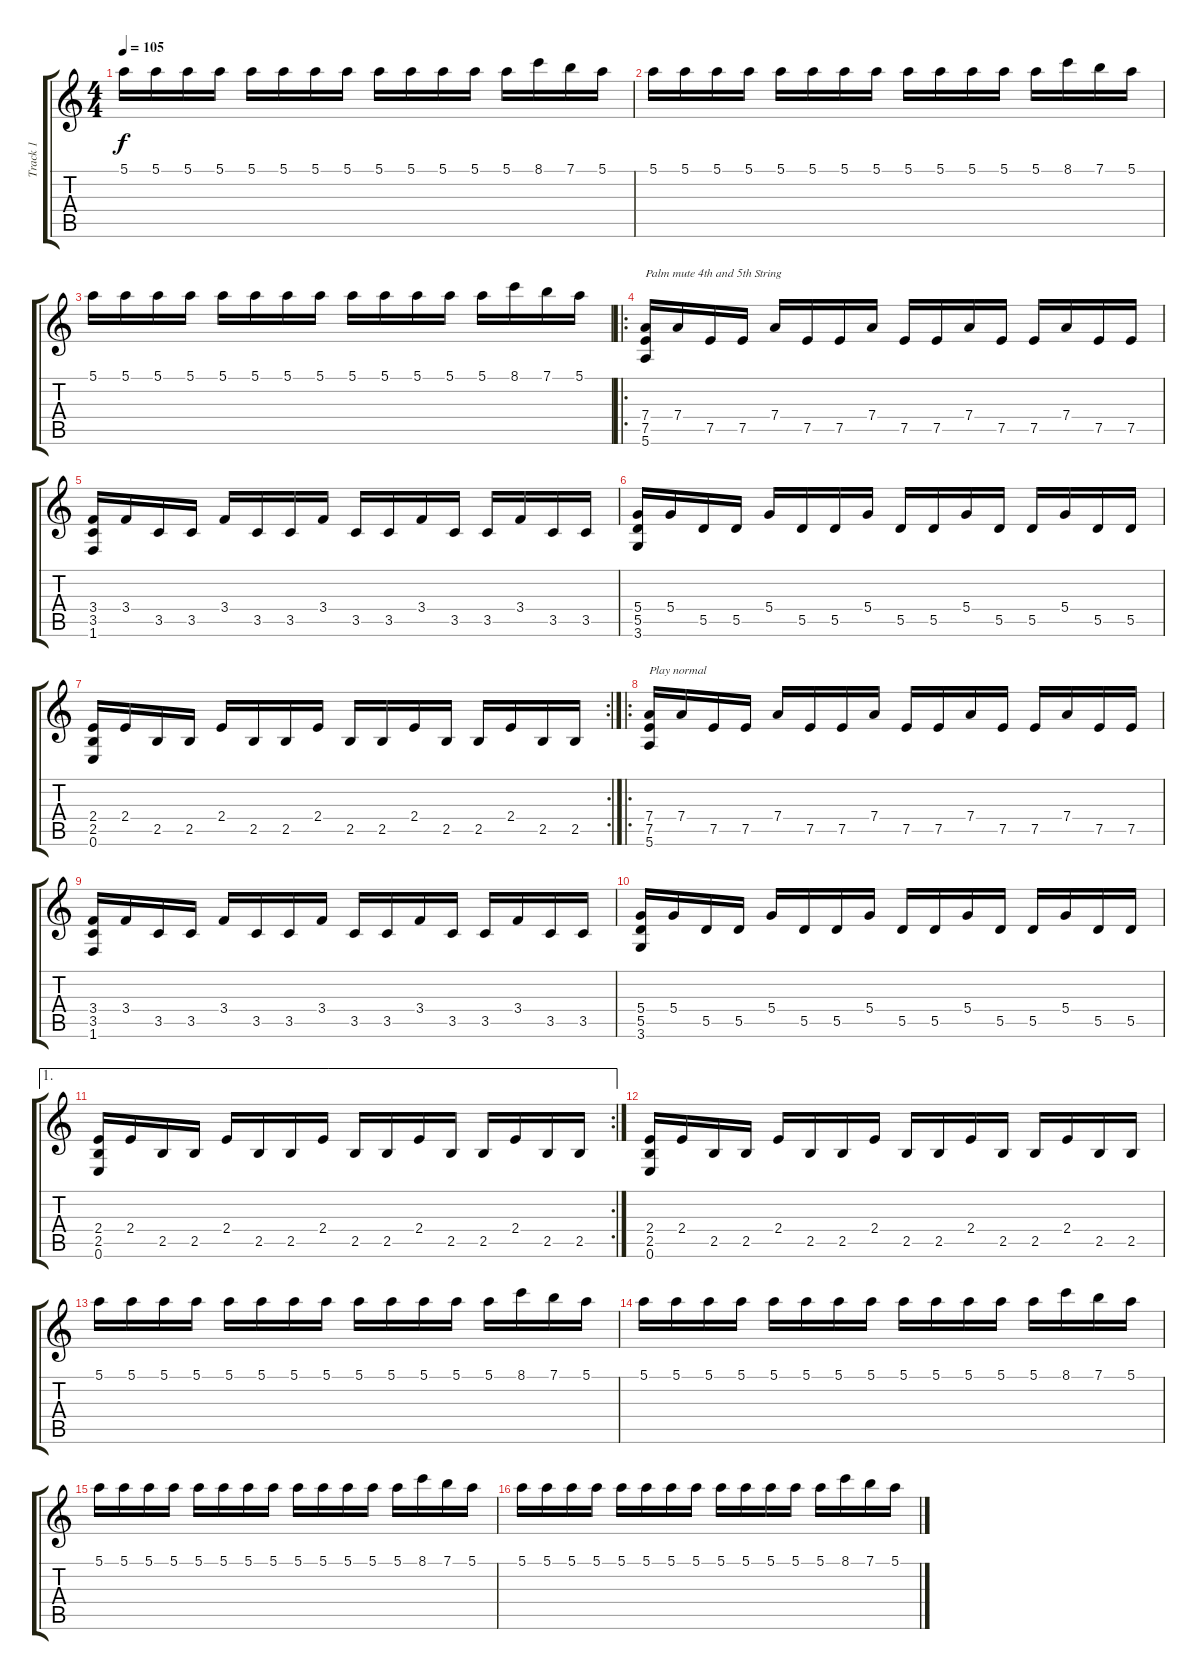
\track ("Track 1" "Track 1") {instrument distortionguitar}
\staff {score tabs}
\tuning (E4 B3 G3 D3 A2 E2) {hide}
\ts (4 4)
\tempo 105
\clef g2
\ks c
5.1.16{dy f} 5.1.16 5.1.16 5.1.16 5.1.16 5.1.16 5.1.16 5.1.16 5.1.16 5.1.16 5.1.16 5.1.16 5.1.16 8.1.16 7.1.16 5.1.16 |
5.1.16 5.1.16 5.1.16 5.1.16 5.1.16 5.1.16 5.1.16 5.1.16 5.1.16 5.1.16 5.1.16 5.1.16 5.1.16 8.1.16 7.1.16 5.1.16 |
5.1.16 5.1.16 5.1.16 5.1.16 5.1.16 5.1.16 5.1.16 5.1.16 5.1.16 5.1.16 5.1.16 5.1.16 5.1.16 8.1.16 7.1.16 5.1.16 |
\ro
\section ("" "")
(7.4 7.5 5.6).16{txt "Palm mute 4th and 5th String"} 7.4.16 7.5.16 7.5.16 7.4.16 7.5.16 7.5.16 7.4.16 7.5.16 7.5.16 7.4.16 7.5.16 7.5.16 7.4.16 7.5.16 7.5.16 |
(3.4 3.5 1.6).16 3.4.16 3.5.16 3.5.16 3.4.16 3.5.16 3.5.16 3.4.16 3.5.16 3.5.16 3.4.16 3.5.16 3.5.16 3.4.16 3.5.16 3.5.16 |
(5.4 5.5 3.6).16 5.4.16 5.5.16 5.5.16 5.4.16 5.5.16 5.5.16 5.4.16 5.5.16 5.5.16 5.4.16 5.5.16 5.5.16 5.4.16 5.5.16 5.5.16 |
\rc 2
(2.4 2.5 0.6).16 2.4.16 2.5.16 2.5.16 2.4.16 2.5.16 2.5.16 2.4.16 2.5.16 2.5.16 2.4.16 2.5.16 2.5.16 2.4.16 2.5.16 2.5.16 |
\ro
(7.4 7.5 5.6).16{txt "Play normal" volume 16} 7.4.16 7.5.16 7.5.16 7.4.16 7.5.16 7.5.16 7.4.16 7.5.16 7.5.16 7.4.16 7.5.16 7.5.16 7.4.16 7.5.16 7.5.16 |
(3.4 3.5 1.6).16 3.4.16 3.5.16 3.5.16 3.4.16 3.5.16 3.5.16 3.4.16 3.5.16 3.5.16 3.4.16 3.5.16 3.5.16 3.4.16 3.5.16 3.5.16 |
(5.4 5.5 3.6).16 5.4.16 5.5.16 5.5.16 5.4.16 5.5.16 5.5.16 5.4.16 5.5.16 5.5.16 5.4.16 5.5.16 5.5.16 5.4.16 5.5.16 5.5.16 |
\ae 1
\rc 2
(2.4 2.5 0.6).16 2.4.16 2.5.16 2.5.16 2.4.16 2.5.16 2.5.16 2.4.16 2.5.16 2.5.16 2.4.16 2.5.16 2.5.16 2.4.16 2.5.16 2.5.16 |
(2.4 2.5 0.6).16 2.4.16 2.5.16 2.5.16 2.4.16 2.5.16 2.5.16 2.4.16 2.5.16 2.5.16 2.4.16 2.5.16 2.5.16 2.4.16 2.5.16 2.5.16 |
5.1.16 5.1.16 5.1.16 5.1.16 5.1.16 5.1.16 5.1.16 5.1.16 5.1.16 5.1.16 5.1.16 5.1.16 5.1.16 8.1.16 7.1.16 5.1.16 |
5.1.16 5.1.16 5.1.16 5.1.16 5.1.16 5.1.16 5.1.16 5.1.16 5.1.16 5.1.16 5.1.16 5.1.16 5.1.16 8.1.16 7.1.16 5.1.16 |
5.1.16 5.1.16 5.1.16 5.1.16 5.1.16 5.1.16 5.1.16 5.1.16 5.1.16 5.1.16 5.1.16 5.1.16 5.1.16 8.1.16 7.1.16 5.1.16 |
5.1.16 5.1.16 5.1.16 5.1.16 5.1.16 5.1.16 5.1.16 5.1.16 5.1.16 5.1.16 5.1.16 5.1.16 5.1.16 8.1.16 7.1.16 5.1.16
